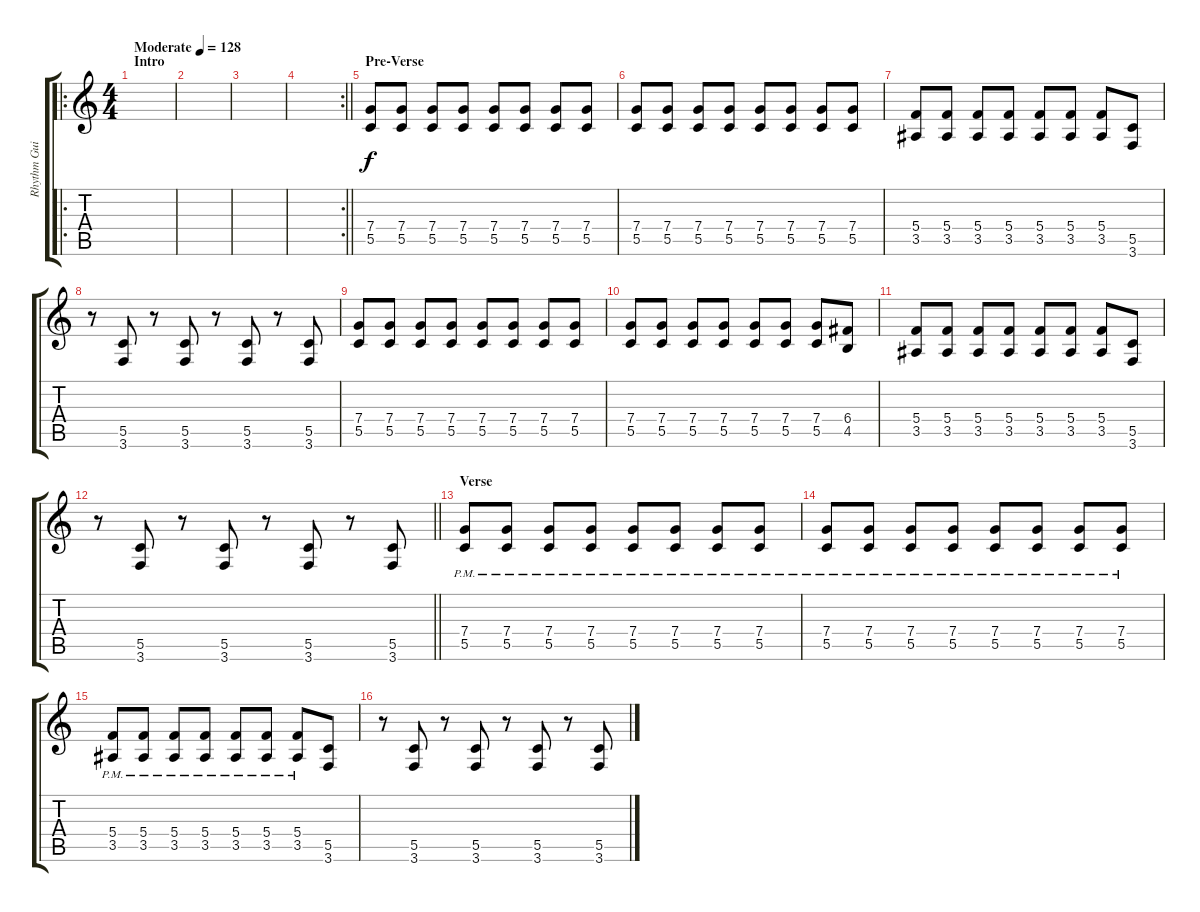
\track ("Rhythm Guitar 2" "Rhythm Gui") {instrument distortionguitar}
\staff {score tabs}
\tuning (D4 A3 F3 C3 G2 D2) {hide}
\ro
\ts (4 4)
\section ("" "Intro")
\tempo (128 "Moderate")
\clef g2
\ks c
|
|
|
\rc 2
\barLineRight lightlight
|
\section ("" "Pre-Verse")
(7.4 5.5).8 (7.4 5.5).8 (7.4 5.5).8 (7.4 5.5).8 (7.4 5.5).8 (7.4 5.5).8 (7.4 5.5).8 (7.4 5.5).8 |
(7.4 5.5).8 (7.4 5.5).8 (7.4 5.5).8 (7.4 5.5).8 (7.4 5.5).8 (7.4 5.5).8 (7.4 5.5).8 (7.4 5.5).8 |
(5.4 3.5).8 (5.4 3.5).8 (5.4 3.5).8 (5.4 3.5).8 (5.4 3.5).8 (5.4 3.5).8 (5.4 3.5).8 (5.5 3.6).8 |
r.8 (5.5 3.6).8 r.8 (5.5 3.6).8 r.8 (5.5 3.6).8 r.8 (5.5 3.6).8 |
(7.4 5.5).8 (7.4 5.5).8 (7.4 5.5).8 (7.4 5.5).8 (7.4 5.5).8 (7.4 5.5).8 (7.4 5.5).8 (7.4 5.5).8 |
(7.4 5.5).8 (7.4 5.5).8 (7.4 5.5).8 (7.4 5.5).8 (7.4 5.5).8 (7.4 5.5).8 (7.4 5.5).8 (6.4 4.5).8 |
(5.4 3.5).8 (5.4 3.5).8 (5.4 3.5).8 (5.4 3.5).8 (5.4 3.5).8 (5.4 3.5).8 (5.4 3.5).8 (5.5 3.6).8 |
\barLineRight lightlight
r.8 (5.5 3.6).8 r.8 (5.5 3.6).8 r.8 (5.5 3.6).8 r.8 (5.5 3.6).8 |
\section ("" "Verse")
(7.4{pm} 5.5{pm}).8 (7.4{pm} 5.5{pm}).8 (7.4{pm} 5.5{pm}).8 (7.4{pm} 5.5{pm}).8 (7.4{pm} 5.5{pm}).8 (7.4{pm} 5.5{pm}).8 (7.4{pm} 5.5{pm}).8 (7.4{pm} 5.5{pm}).8 |
(7.4{pm} 5.5{pm}).8 (7.4{pm} 5.5{pm}).8 (7.4{pm} 5.5{pm}).8 (7.4{pm} 5.5{pm}).8 (7.4{pm} 5.5{pm}).8 (7.4{pm} 5.5{pm}).8 (7.4{pm} 5.5{pm}).8 (7.4{pm} 5.5{pm}).8 |
(5.4{pm} 3.5{pm}).8 (5.4{pm} 3.5{pm}).8 (5.4{pm} 3.5{pm}).8 (5.4{pm} 3.5{pm}).8 (5.4{pm} 3.5{pm}).8 (5.4{pm} 3.5{pm}).8 (5.4{pm} 3.5{pm}).8 (5.5 3.6).8 |
r.8 (5.5 3.6).8 r.8 (5.5 3.6).8 r.8 (5.5 3.6).8 r.8 (5.5 3.6).8
